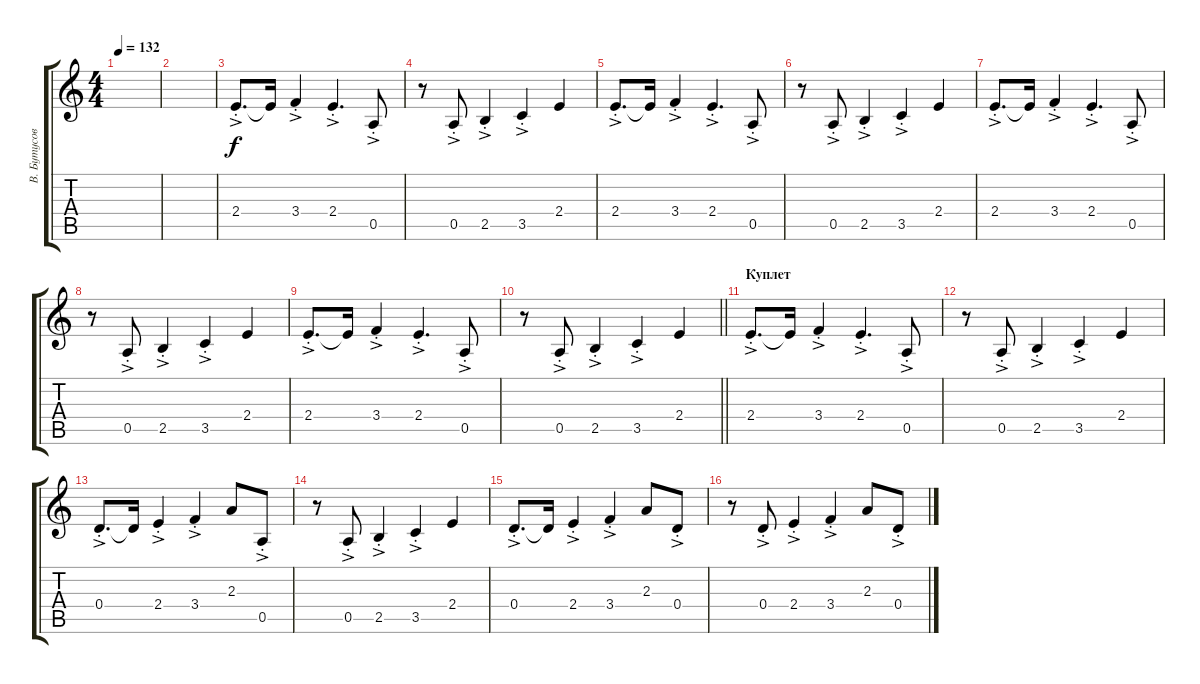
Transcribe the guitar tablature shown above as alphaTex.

\track ("В. Бутусов (гитара)" "В. Бутусов") {instrument electricguitarjazz}
\staff {score tabs}
\tuning (E4 B3 G3 D3 A2 E2) {hide}
\ts (4 4)
\tempo 132
\clef g2
\ks c
|
|
2.4{ac st}.8{d} 2.4{t}.16 3.4{ac st}.4 2.4{ac st}.4{d} 0.5{ac st}.8 |
r.8 0.5{ac st}.8 2.5{ac st}.4 3.5{ac st}.4 2.4.4 |
2.4{ac st}.8{d} 2.4{t}.16 3.4{ac st}.4 2.4{ac st}.4{d} 0.5{ac st}.8 |
r.8 0.5{ac st}.8 2.5{ac st}.4 3.5{ac st}.4 2.4.4 |
2.4{ac st}.8{d} 2.4{t}.16 3.4{ac st}.4 2.4{ac st}.4{d} 0.5{ac st}.8 |
r.8 0.5{ac st}.8 2.5{ac st}.4 3.5{ac st}.4 2.4.4 |
2.4{ac st}.8{d} 2.4{t}.16 3.4{ac st}.4 2.4{ac st}.4{d} 0.5{ac st}.8 |
\barLineRight lightlight
r.8 0.5{ac st}.8 2.5{ac st}.4 3.5{ac st}.4 2.4.4 |
\section ("" "Куплет")
2.4{ac st}.8{d} 2.4{t}.16 3.4{ac st}.4 2.4{ac st}.4{d} 0.5{ac st}.8 |
r.8 0.5{ac st}.8 2.5{ac st}.4 3.5{ac st}.4 2.4.4 |
0.4{ac st}.8{d} 0.4{t}.16 2.4{ac st}.4 3.4{ac st}.4 2.3.8 0.5{ac st}.8 |
r.8 0.5{ac st}.8 2.5{ac st}.4 3.5{ac st}.4 2.4.4 |
0.4{ac st}.8{d} 0.4{t}.16 2.4{ac st}.4 3.4{ac st}.4 2.3.8 0.4{ac st}.8 |
r.8 0.4{ac st}.8 2.4{ac st}.4 3.4{ac st}.4 2.3.8 0.4{ac st}.8
